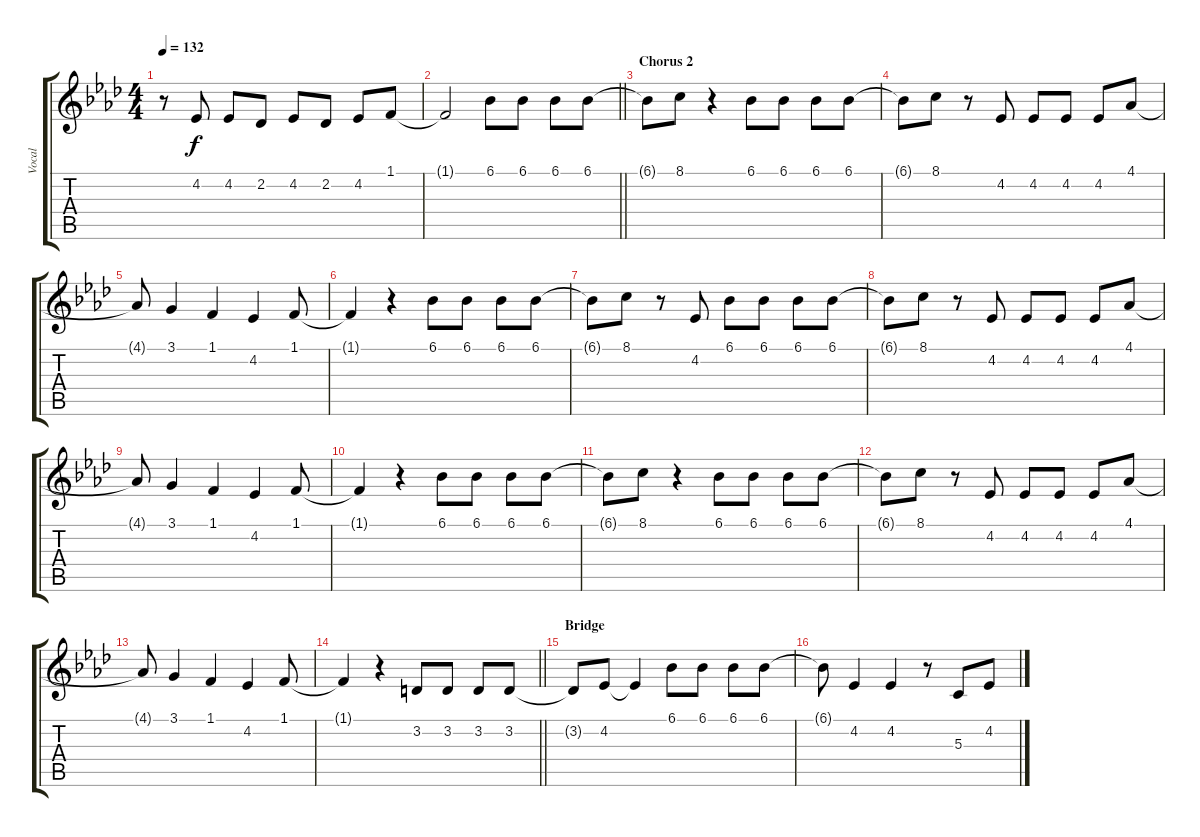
\track ("Vocal" "Vocal") {instrument flute}
\staff {score tabs}
\tuning (E4 B3 G3 D3 A2 E2) {hide}
\ts (4 4)
\tempo 132
\clef g2
\ks ab
r.8{dy f} 4.2.8 4.2.8 2.2.8 4.2.8 2.2.8 4.2.8 1.1.8 |
\barLineRight lightlight
1.1{t}.2 6.1.8 6.1.8 6.1.8 6.1.8 |
\section ("" "Chorus 2")
6.1{t}.8 8.1.8 r.4 6.1.8 6.1.8 6.1.8 6.1.8 |
6.1{t}.8 8.1.8 r.8 4.2.8 4.2.8 4.2.8 4.2.8 4.1.8 |
4.1{t}.8 3.1.4 1.1.4 4.2.4 1.1.8 |
1.1{t}.4 r.4 6.1.8 6.1.8 6.1.8 6.1.8 |
6.1{t}.8 8.1.8 r.8 4.2.8 6.1.8 6.1.8 6.1.8 6.1.8 |
6.1{t}.8 8.1.8 r.8 4.2.8 4.2.8 4.2.8 4.2.8 4.1.8 |
4.1{t}.8 3.1.4 1.1.4 4.2.4 1.1.8 |
1.1{t}.4 r.4 6.1.8 6.1.8 6.1.8 6.1.8 |
6.1{t}.8 8.1.8 r.4 6.1.8 6.1.8 6.1.8 6.1.8 |
6.1{t}.8 8.1.8 r.8 4.2.8 4.2.8 4.2.8 4.2.8 4.1.8 |
4.1{t}.8 3.1.4 1.1.4 4.2.4 1.1.8 |
\barLineRight lightlight
1.1{t}.4 r.4 3.2.8 3.2.8 3.2.8 3.2.8 |
\section ("" "Bridge")
3.2{t}.8 4.2.8 4.2{t}.4 6.1.8 6.1.8 6.1.8 6.1.8 |
6.1{t}.8 4.2.4 4.2.4 r.8 5.3.8 4.2.8
